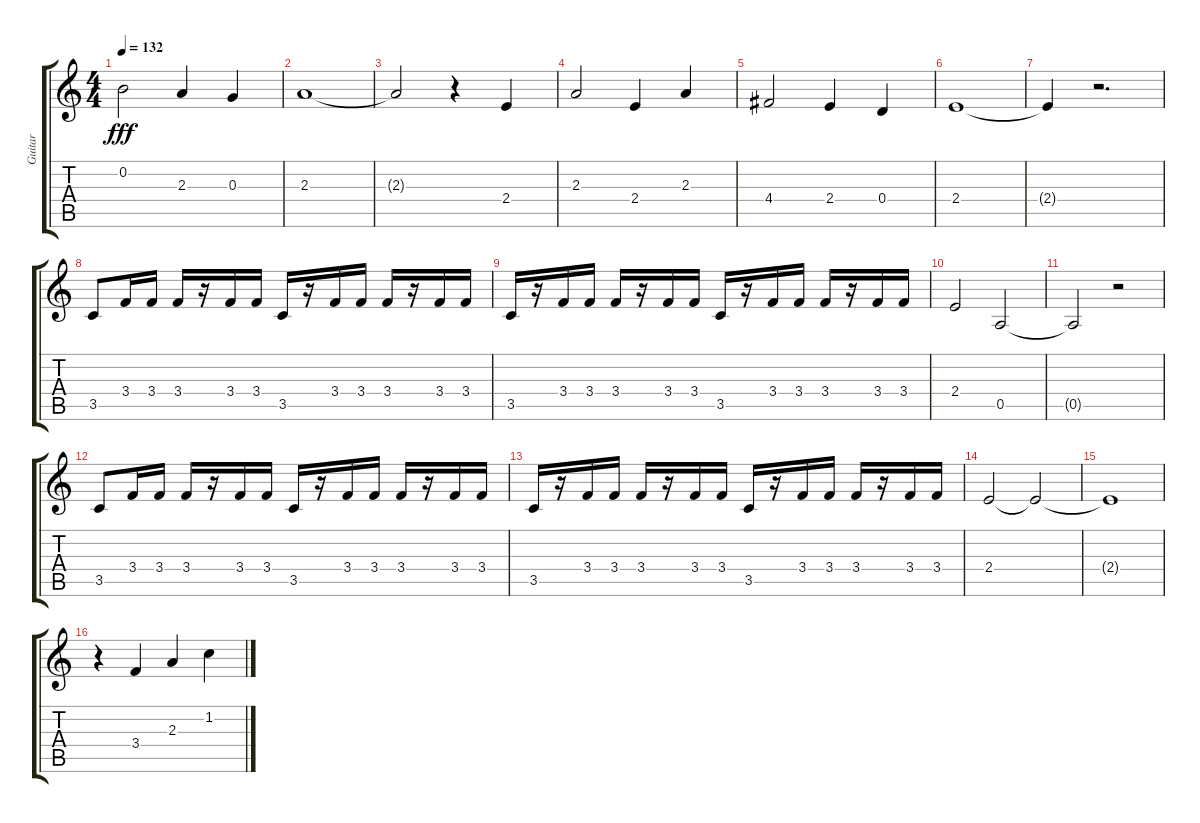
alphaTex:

\track ("Guitar" "Guitar") {instrument electricguitarjazz}
\staff {score tabs}
\tuning (E4 B3 G3 D3 A2 E2) {hide}
\ts (4 4)
\tempo 132
\clef g2
\ks c
0.2.2{dy fff} 2.3.4 0.3.4 |
2.3.1 |
2.3{t}.2 r.4 2.4.4 |
2.3.2 2.4.4 2.3.4 |
4.4.2 2.4.4 0.4.4 |
2.4.1 |
2.4{t}.4 r.2{d} |
3.5.8 3.4.16 3.4.16 3.4.16 r.16 3.4.16 3.4.16 3.5.16 r.16 3.4.16 3.4.16 3.4.16 r.16 3.4.16 3.4.16 |
3.5.16 r.16 3.4.16 3.4.16 3.4.16 r.16 3.4.16 3.4.16 3.5.16 r.16 3.4.16 3.4.16 3.4.16 r.16 3.4.16 3.4.16 |
2.4.2 0.5.2 |
0.5{t}.2 r.2 |
3.5.8 3.4.16 3.4.16 3.4.16 r.16 3.4.16 3.4.16 3.5.16 r.16 3.4.16 3.4.16 3.4.16 r.16 3.4.16 3.4.16 |
3.5.16 r.16 3.4.16 3.4.16 3.4.16 r.16 3.4.16 3.4.16 3.5.16 r.16 3.4.16 3.4.16 3.4.16 r.16 3.4.16 3.4.16 |
2.4.2 2.4{t}.2 |
2.4{t}.1 |
r.4 3.4.4 2.3.4 1.2.4
